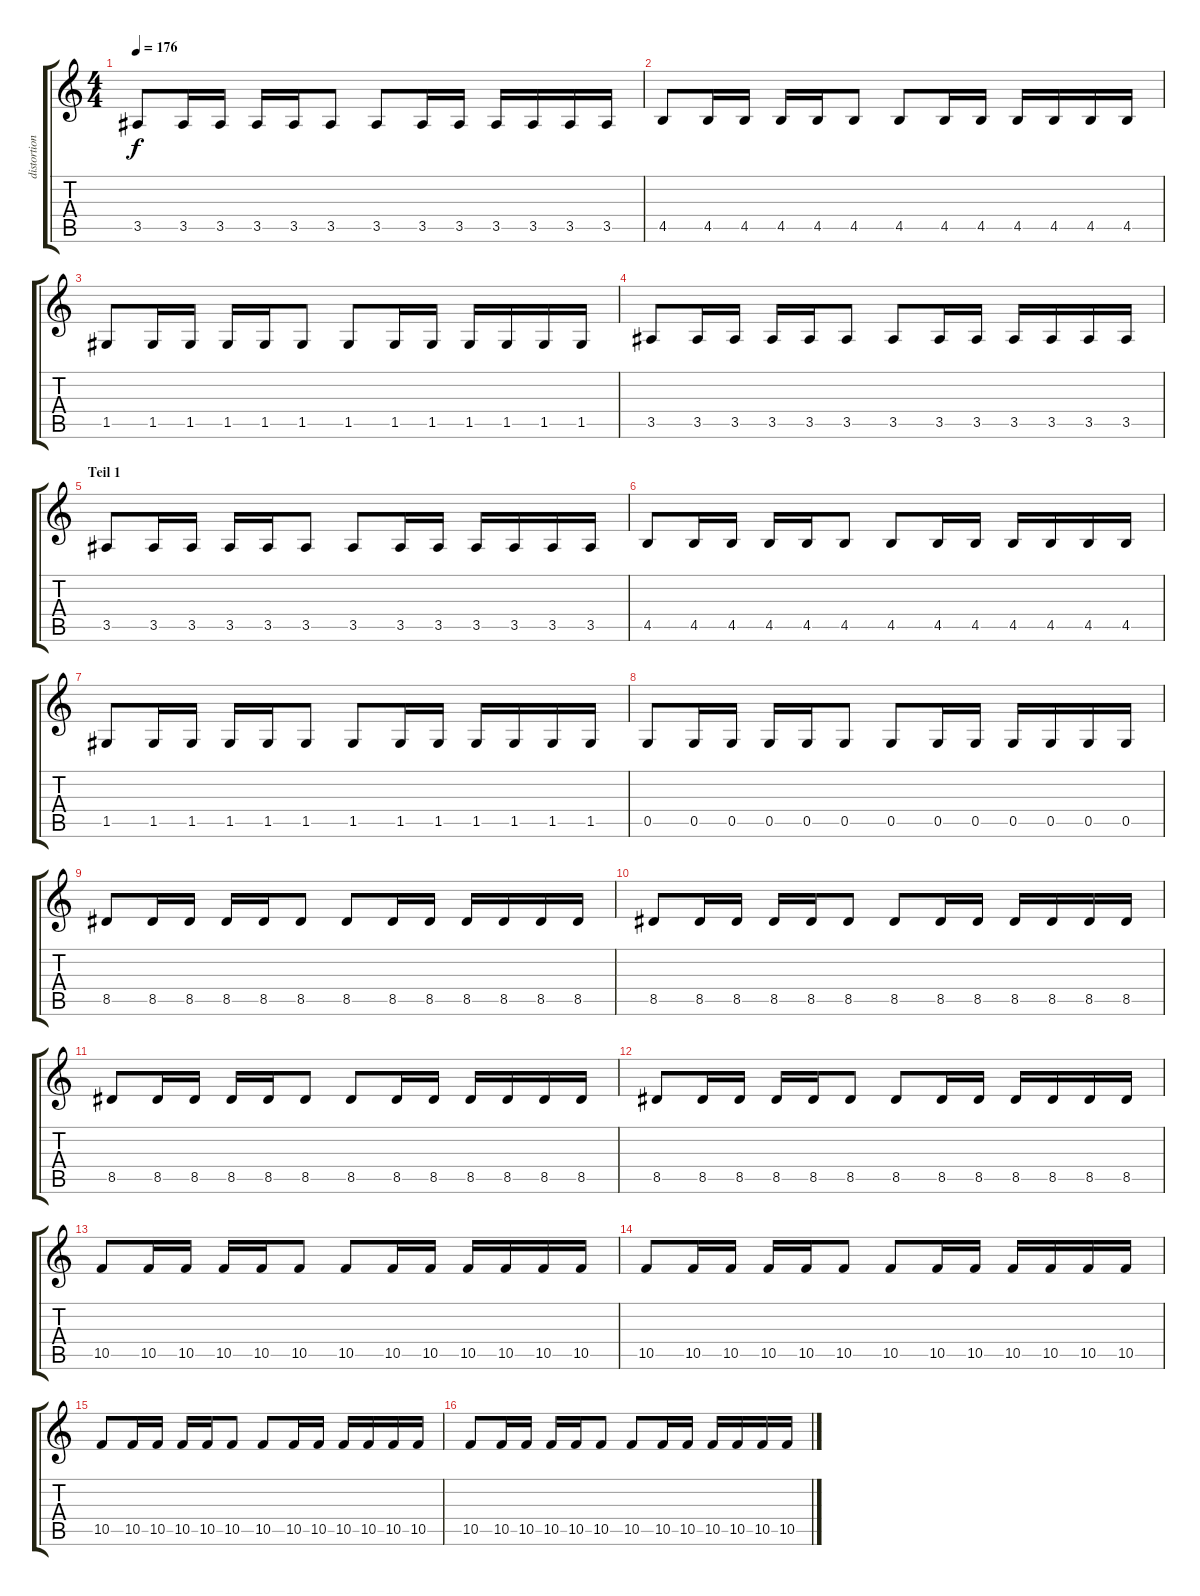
\track ("distortion guitar" "distortion") {instrument distortionguitar}
\staff {score tabs}
\tuning (D4 A3 F3 C3 G2 D2) {hide}
\ts (4 4)
\tempo 176
\clef g2
\ks c
3.5.8{dy f instrument distortionguitar} 3.5.16 3.5.16 3.5.16 3.5.16 3.5.8 3.5.8 3.5.16 3.5.16 3.5.16 3.5.16 3.5.16 3.5.16 |
4.5.8 4.5.16 4.5.16 4.5.16 4.5.16 4.5.8 4.5.8 4.5.16 4.5.16 4.5.16 4.5.16 4.5.16 4.5.16 |
1.5.8 1.5.16 1.5.16 1.5.16 1.5.16 1.5.8 1.5.8 1.5.16 1.5.16 1.5.16 1.5.16 1.5.16 1.5.16 |
3.5.8 3.5.16 3.5.16 3.5.16 3.5.16 3.5.8 3.5.8 3.5.16 3.5.16 3.5.16 3.5.16 3.5.16 3.5.16 |
\section ("" "Teil 1")
3.5.8 3.5.16 3.5.16 3.5.16 3.5.16 3.5.8 3.5.8 3.5.16 3.5.16 3.5.16 3.5.16 3.5.16 3.5.16 |
4.5.8 4.5.16 4.5.16 4.5.16 4.5.16 4.5.8 4.5.8 4.5.16 4.5.16 4.5.16 4.5.16 4.5.16 4.5.16 |
1.5.8 1.5.16 1.5.16 1.5.16 1.5.16 1.5.8 1.5.8 1.5.16 1.5.16 1.5.16 1.5.16 1.5.16 1.5.16 |
0.5.8 0.5.16 0.5.16 0.5.16 0.5.16 0.5.8 0.5.8 0.5.16 0.5.16 0.5.16 0.5.16 0.5.16 0.5.16 |
8.5.8 8.5.16 8.5.16 8.5.16 8.5.16 8.5.8 8.5.8 8.5.16 8.5.16 8.5.16 8.5.16 8.5.16 8.5.16 |
8.5.8 8.5.16 8.5.16 8.5.16 8.5.16 8.5.8 8.5.8 8.5.16 8.5.16 8.5.16 8.5.16 8.5.16 8.5.16 |
8.5.8 8.5.16 8.5.16 8.5.16 8.5.16 8.5.8 8.5.8 8.5.16 8.5.16 8.5.16 8.5.16 8.5.16 8.5.16 |
8.5.8 8.5.16 8.5.16 8.5.16 8.5.16 8.5.8 8.5.8 8.5.16 8.5.16 8.5.16 8.5.16 8.5.16 8.5.16 |
10.5.8 10.5.16 10.5.16 10.5.16 10.5.16 10.5.8 10.5.8 10.5.16 10.5.16 10.5.16 10.5.16 10.5.16 10.5.16 |
10.5.8 10.5.16 10.5.16 10.5.16 10.5.16 10.5.8 10.5.8 10.5.16 10.5.16 10.5.16 10.5.16 10.5.16 10.5.16 |
10.5.8 10.5.16 10.5.16 10.5.16 10.5.16 10.5.8 10.5.8 10.5.16 10.5.16 10.5.16 10.5.16 10.5.16 10.5.16 |
10.5.8 10.5.16 10.5.16 10.5.16 10.5.16 10.5.8 10.5.8 10.5.16 10.5.16 10.5.16 10.5.16 10.5.16 10.5.16
